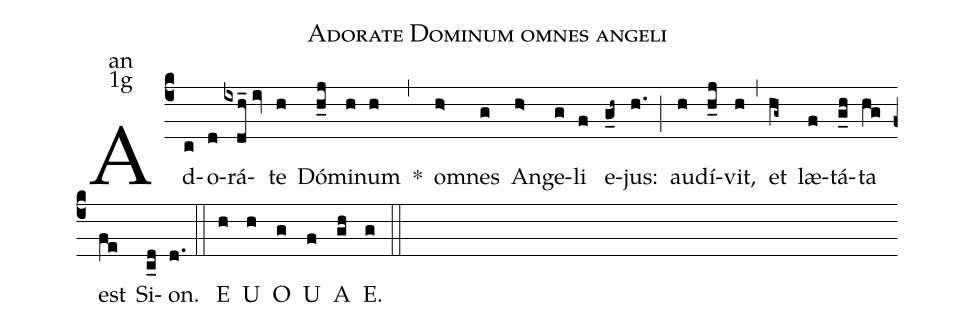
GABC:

name:Adorate Dominum omnes angeli;
office-part:an;
mode:1g;
%%
(c4) Ad(c)o(d)rá(ixdh_//iv)te(h) Dó(h_j)mi(h)num(h) <sp>*</sp>(,) o(h>)mnes(g) An(h>)ge(g)li(f) e(g_h~)jus:(h.) (;)
au(h)dí(h_j)vit,(h) (,)
et(hg~) læ(f)tá(g_h)ta(hg) est(fe) Si(c_d)on.(d.)  (::)
<eu> E(h) U(h) O(g) U(f) A(gh) E.(g) </eu> (::)
